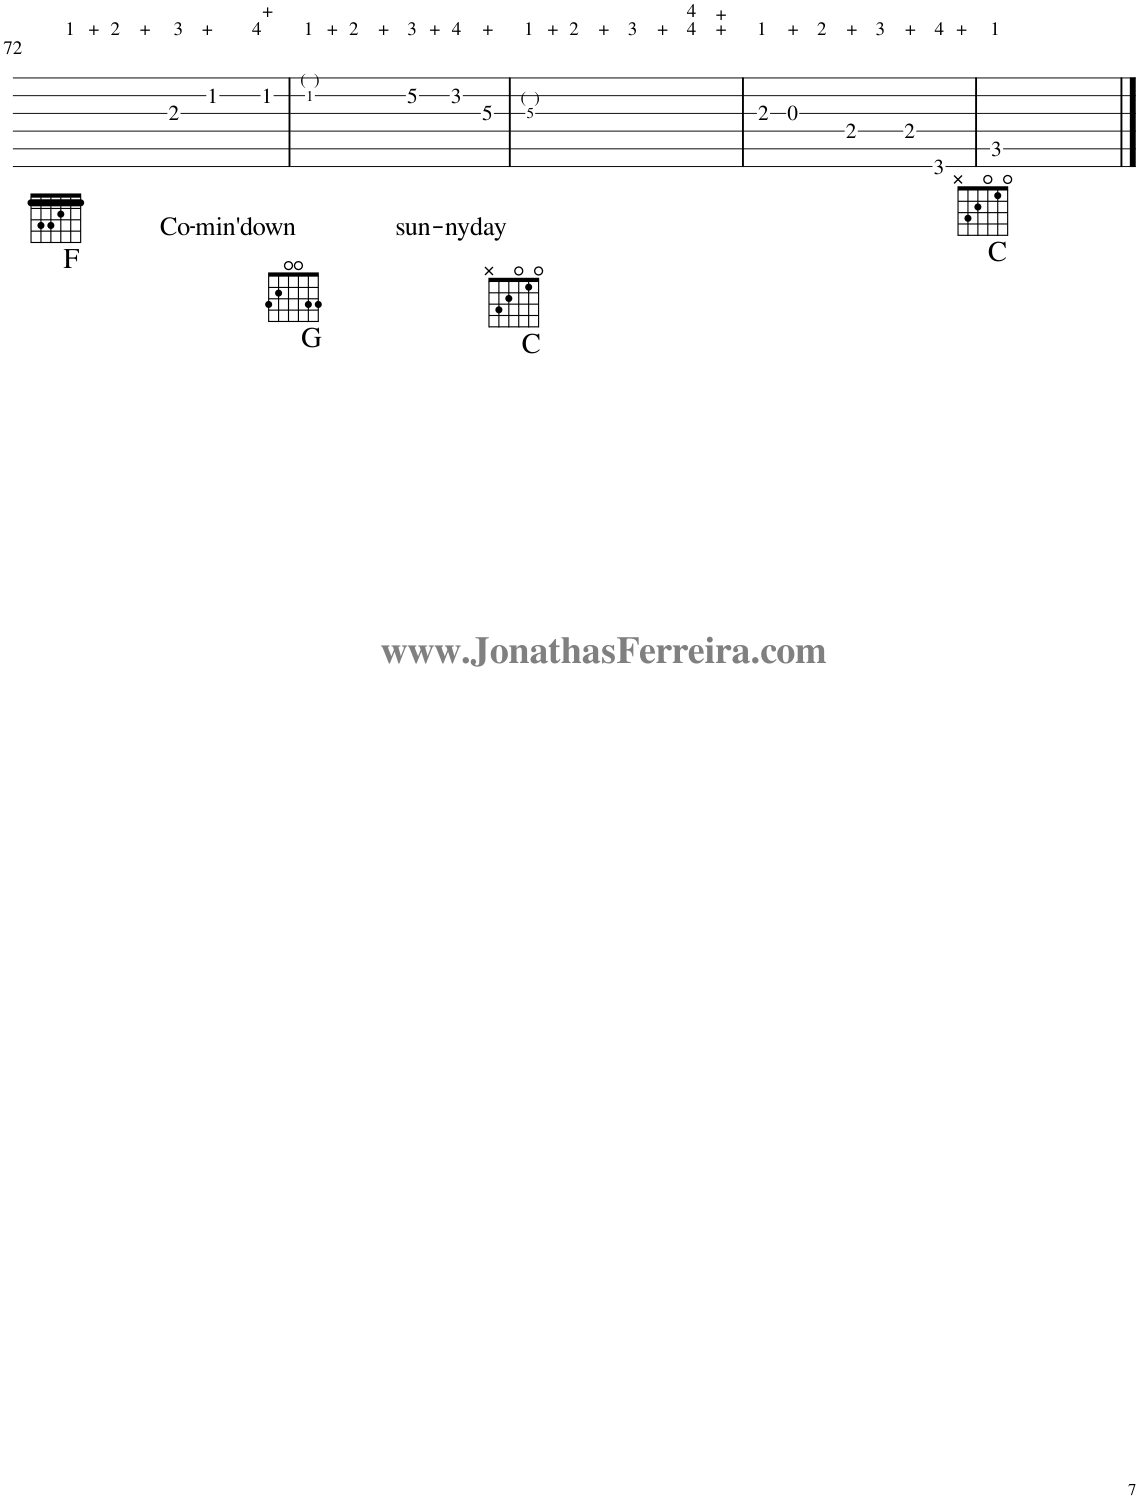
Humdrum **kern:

**kern	**text	**harte
*part1	*part1	*part1
*staff1	*staff1	*
*I"Guitar	*	*
*I'Guit.	*	*
!!LO:PB:g=z
*	*	*
*k[]	*	*
*M4/4	*	*
=72	=72	=72
*^	*	*
!LO:TX:a:t=1	!	!	!
!LO:TX:b:B:color=#808080:t=www.JonathasFerreira.com	!	!	!
*^	*^	*	*
4r	4FF 4C 4F 4A 4c 4f	8ryy	2.ryy	.	F:maj
!	!	!LO:TX:a:t=+	!	!	!
.	.	2..ryy	.	.	.
!LO:TX:a:t=2	!	!	!	!	!
8r	4r	.	.	.	.
!LO:TX:a:t=+	!	!	!	!	!
8r	.	.	.	.	.
!LO:TX:a:t=3	!	!	!	!	!
!	!	!	!	!LO:LY:b	!
8A	2r	.	.	Co-	.
!LO:TX:a:t=+	!	!	!	!	!
!	!	!	!	!LO:LY:b	!
4c	.	.	.	-min'	.
!	!	!	!LO:TX:a:t=4	!	!
.	.	.	4ryy	.	.
!LO:TX:a:t=+	!	!	!	!	!
!	!	!	!	!LO:LY:b	!
8c	.	.	.	down	.
=73	=73	=73	=73	=73	=73
!LO:TX:a:t=1	!	!	!	!	!
!LO:TX:a:t=(  )	!	!	!	!	!
4c	4GG 4BB 4D 4G	8ryy	2ryy	.	G:maj
!	!	!LO:TX:a:t=+	!	!	!
.	.	2..ryy	.	.	.
!LO:TX:a:t=2	!	!	!	!	!
8r	4r	.	.	.	.
!LO:TX:a:t=+	!	!	!	!	!
8r	.	.	.	.	.
!LO:TX:a:t=3	!	!	!	!	!
!	!	!	!	!LO:LY:b	!
4e	2r	.	8ryy	sun-	.
!	!	!	!LO:TX:a:t=+	!	!
.	.	.	4.ryy	.	.
!LO:TX:a:t=4	!	!	!	!	!
!	!	!	!	!LO:LY:b	!
8dL	.	.	.	-ny	.
!LO:TX:a:t=+	!	!	!	!	!
!	!	!	!	!LO:LY:b	!
8cJ	.	.	.	day	.
=74	=74	=74	=74	=74	=74
!LO:TX:a:t=1	!	!	!	!	!
!LO:TX:a:t=(  )	!	!	!	!	!
*	*	*v	*v	*	*
4c	4C 4E	8ryy	.	C:maj
!	!	!LO:TX:a:t=+	!	!
.	.	2..ryy	.	.
!LO:TX:a:t=2	!	!	!	!
8r	4r	.	.	.
!LO:TX:a:t=+	!	!	!	!
8r	.	.	.	.
!LO:TX:a:t=3	!	!	!	!
8r	2r	.	.	.
!LO:TX:a:t=+	!	!	!	!
8r	.	.	.	.
!LO:TX:a:t=4	!	!	!	!
!LO:TX:a:t=4	!	!	!	!
8r	.	.	.	.
!LO:TX:a:t=+	!	!	!	!
!LO:TX:a:t=+	!	!	!	!
8r	.	.	.	.
=75	=75	=75	=75	=75
!LO:TX:a:t=1	!	!	!	!
*	*v	*v	*	*
8AL	2..ryy	.	.
!LO:TX:a:t=+	!	!	!
8GJ	.	.	.
!LO:TX:a:t=2	!	!	!
8r	.	.	.
!LO:TX:a:t=+	!	!	!
8E	.	.	.
!LO:TX:a:t=3	!	!	!
8r	.	.	.
!LO:TX:a:t=+	!	!	!
8E	.	.	.
!LO:TX:a:t=4	!	!	!
4GG	.	.	.
!	!LO:TX:a:t=+	!	!
.	8ryy	.	.
=76	=76	=76	=76
!LO:TX:a:t=1	!	!	!
*v	*v	*	*
2C 2E 2G 2c	.	C:maj
2r	.	.
==	==	==
*-	*-	*-
